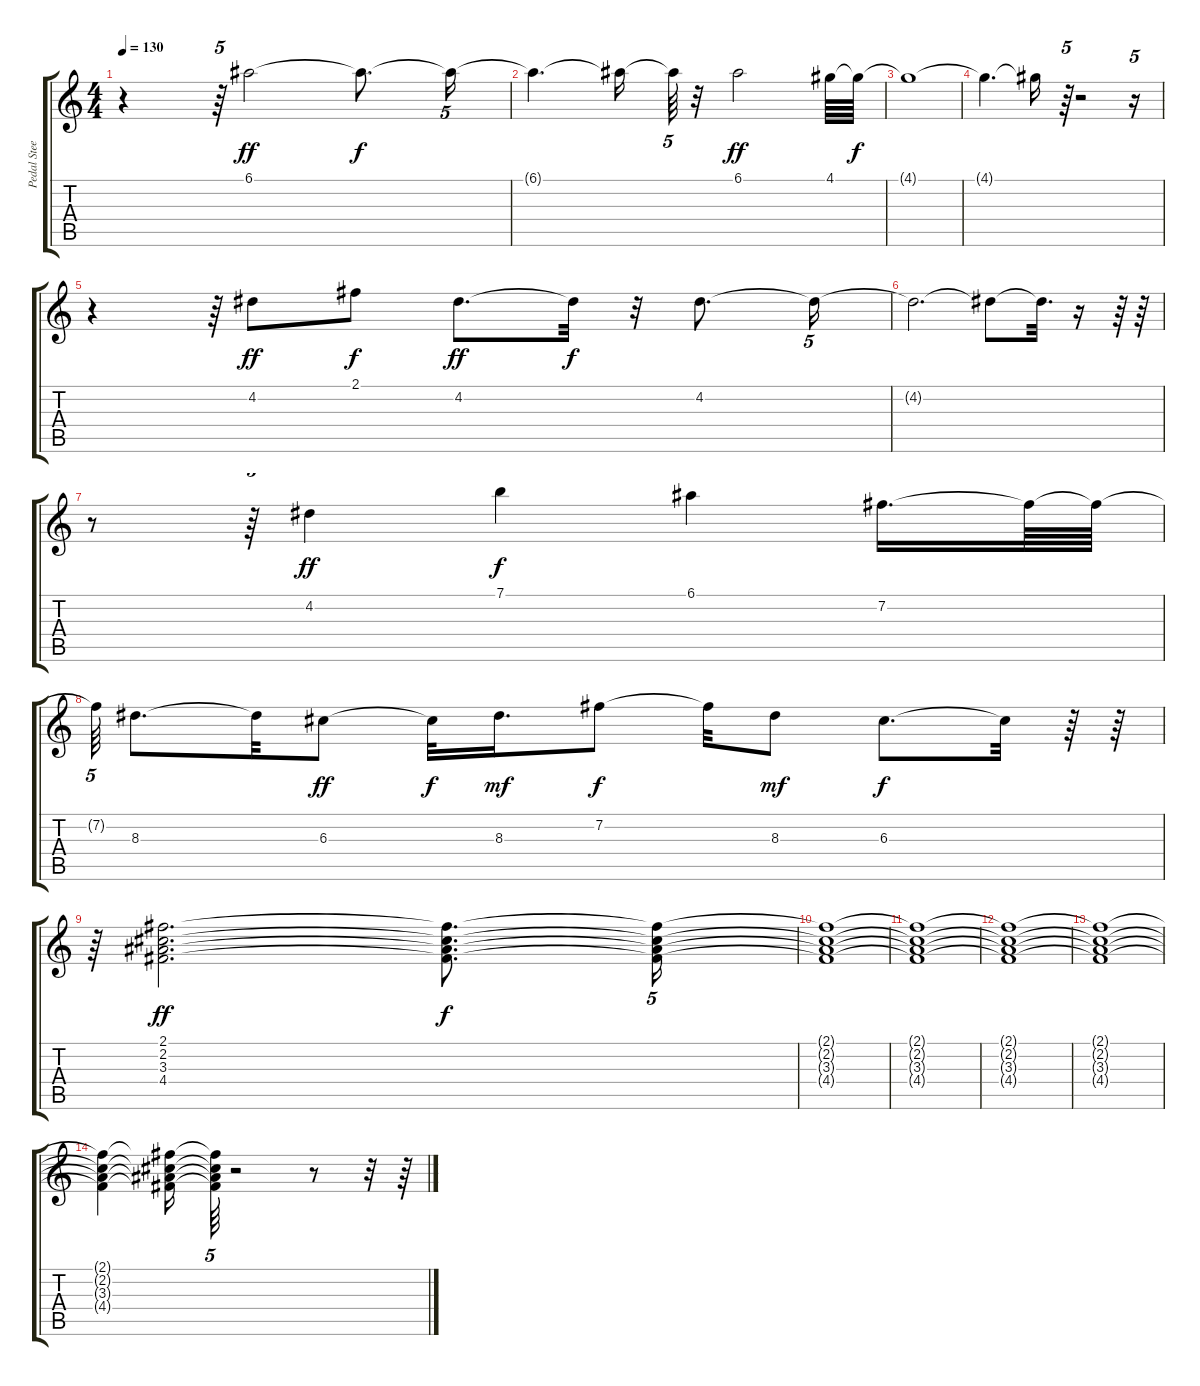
\track ("Pedal Steel" "Pedal Stee") {instrument electricguitarjazz}
\staff {score tabs}
\tuning (E4 B3 G3 D3 A2 E2) {hide}
\ts (4 4)
\tempo 130
\clef g2
\ks c
r.4{dy f} r.64{tu (5 4)} 6.1.2{dy ff} 6.1{t}.8{d dy f} 6.1{t}.16{tu (5 4)} |
6.1{t}.4{d} 6.1{t}.16 6.1{t}.64{tu (5 4)} r.32 6.1.2{dy ff} 4.1.64 4.1{t}.64{dy f} |
4.1{t}.1 |
4.1{t}.4{d} 4.1{t}.16 r.64{tu (5 4)} r.2 r.16{tu (5 4)} |
r.4 r.64{tu (5 4)} 4.2.8{dy ff} 2.1.8{dy f} 4.2.8{d dy ff} 4.2{t}.32{dy f} r.32 4.2.8{d} 4.2{t}.16{tu (5 4)} |
4.2{t}.2{d} 4.2{t}.8 4.2{t}.32{d} r.16 r.64 r.64 |
r.8 r.64{tu (5 4)} 4.2.4{dy ff} 7.1.4{dy f} 6.1.4 7.2.16{d} 7.2{t}.64 7.2{t}.64 |
7.2{t}.64{tu (5 4)} 8.3.8{d} 8.3{t}.32 6.3.8{dy ff} 6.3{t}.32{dy f} 8.3.16{d dy mf} 7.2.8{dy f} 7.2{t}.32 8.3.8{dy mf} 6.3.8{d dy f} 6.3{t}.32 r.64 r.64 |
r.64{tu (5 4)} (2.1 2.2 3.3 4.4).2{d dy ff} (2.1{t} 2.2{t} 3.3{t} 4.4{t}).8{d dy f} (2.1{t} 2.2{t} 3.3{t} 4.4{t}).16{tu (5 4)} |
(2.1{t} 2.2{t} 3.3{t} 4.4{t}).1 |
(2.1{t} 2.2{t} 3.3{t} 4.4{t}).1 |
(2.1{t} 2.2{t} 3.3{t} 4.4{t}).1 |
(2.1{t} 2.2{t} 3.3{t} 4.4{t}).1 |
(2.1{t} 2.2{t} 3.3{t} 4.4{t}).4 (2.1{t} 2.2{t} 3.3{t} 4.4{t}).16 (2.1{t} 2.2{t} 3.3{t} 4.4{t}).64{tu (5 4)} r.2 r.8 r.32 r.64
